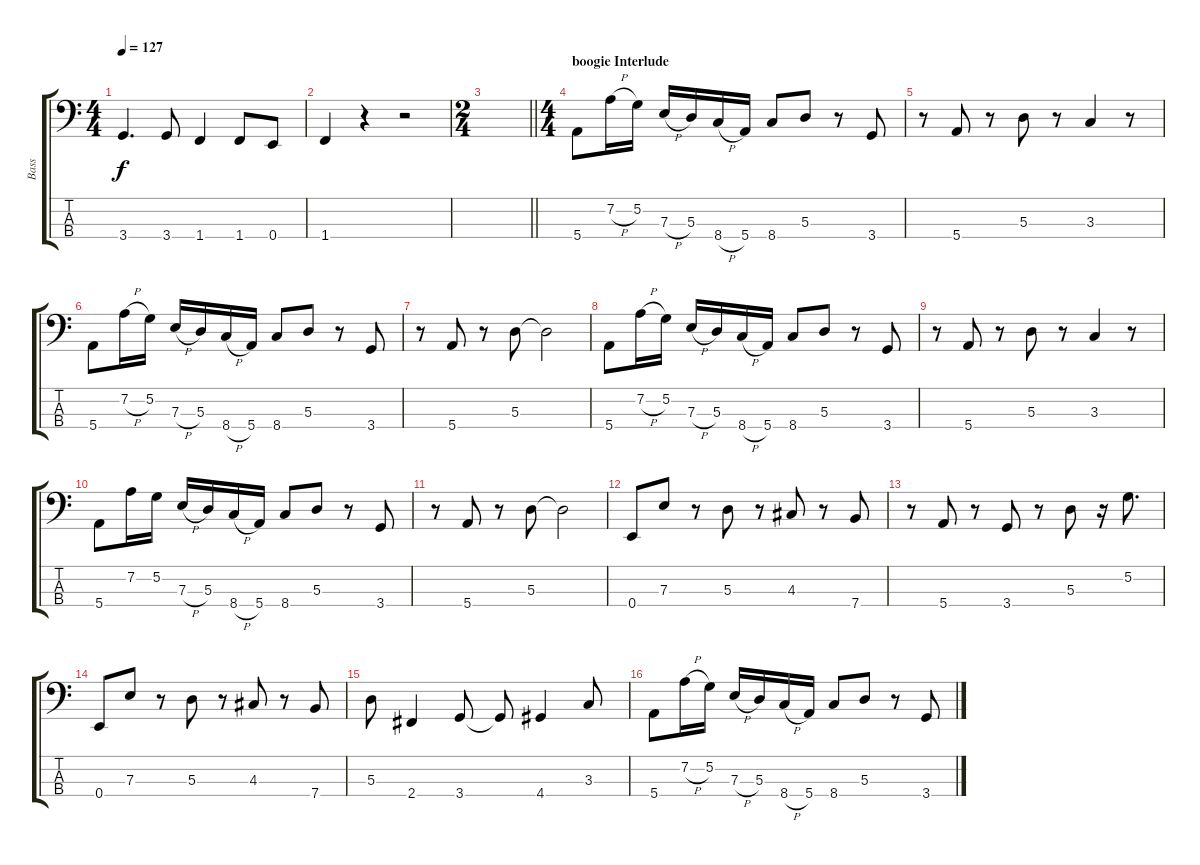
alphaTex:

\track ("Bass" "Bass") {instrument electricbasspick}
\staff {score tabs}
\tuning (G2 D2 A1 E1) {hide}
\ts (4 4)
\tempo 127
\clef f4
\ks c
3.4.4{d dy f} 3.4.8 1.4.4 1.4.8 0.4.8 |
1.4.4 r.4 r.2 |
\ts (2 4)
\barLineRight lightlight
|
\ts (4 4)
\section ("" "boogie Interlude")
5.4.8 7.2{h}.16 5.2.16 7.3{h}.16 5.3.16 8.4{h}.16 5.4.16 8.4.8 5.3.8 r.8 3.4.8 |
r.8 5.4.8 r.8 5.3.8 r.8 3.3.4 r.8 |
5.4.8 7.2{h}.16 5.2.16 7.3{h}.16 5.3.16 8.4{h}.16 5.4.16 8.4.8 5.3.8 r.8 3.4.8 |
r.8 5.4.8 r.8 5.3.8 5.3{t}.2 |
5.4.8 7.2{h}.16 5.2.16 7.3{h}.16 5.3.16 8.4{h}.16 5.4.16 8.4.8 5.3.8 r.8 3.4.8 |
r.8 5.4.8 r.8 5.3.8 r.8 3.3.4 r.8 |
5.4.8 7.2.16 5.2.16 7.3{h}.16 5.3.16 8.4{h}.16 5.4.16 8.4.8 5.3.8 r.8 3.4.8 |
r.8 5.4.8 r.8 5.3.8 5.3{t}.2 |
0.4.8 7.3.8 r.8 5.3.8 r.8 4.3.8 r.8 7.4.8 |
r.8 5.4.8 r.8 3.4.8 r.8 5.3.8 r.16 5.2.8{d} |
0.4.8 7.3.8 r.8 5.3.8 r.8 4.3.8 r.8 7.4.8 |
5.3.8 2.4.4 3.4.8 3.4{t}.8 4.4.4 3.3.8 |
5.4.8 7.2{h}.16 5.2.16 7.3{h}.16 5.3.16 8.4{h}.16 5.4.16 8.4.8 5.3.8 r.8 3.4.8
